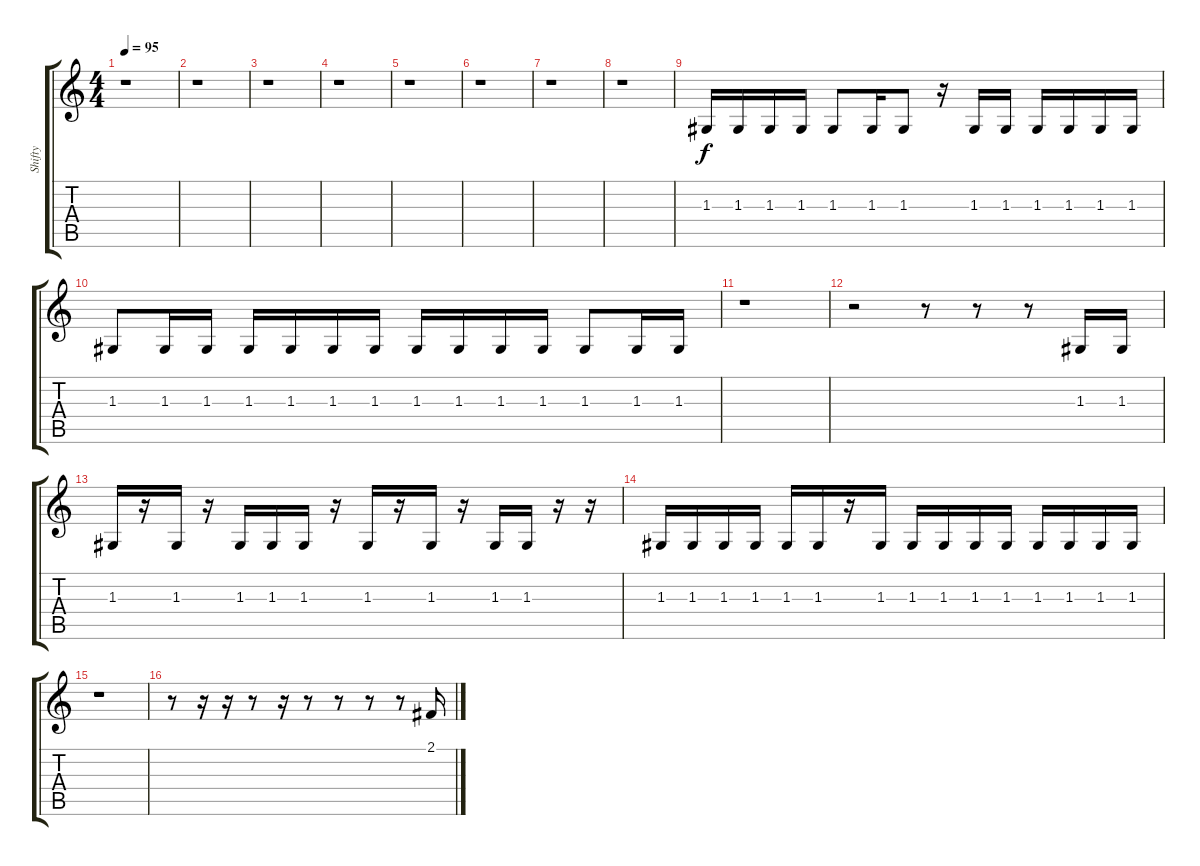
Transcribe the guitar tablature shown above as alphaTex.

\track ("Shifty" "Shifty") {instrument lead1square}
\staff {score tabs}
\tuning (E4 B3 G3 D3 A2 E2) {hide}
\ts (4 4)
\tempo 95
\clef g2
\ks c
r.1{dy f instrument lead1square} |
r.1 |
r.1 |
r.1 |
r.1 |
r.1 |
r.1 |
r.1 |
1.3.16 1.3.16 1.3.16 1.3.16 1.3.8 1.3.16 1.3.8 r.16 1.3.16 1.3.16 1.3.16 1.3.16 1.3.16 1.3.16 |
1.3.8 1.3.16 1.3.16 1.3.16 1.3.16 1.3.16 1.3.16 1.3.16 1.3.16 1.3.16 1.3.16 1.3.8 1.3.16 1.3.16 |
r.1 |
r.2 r.8 r.8 r.8 1.3.16 1.3.16 |
1.3.16 r.16 1.3.16 r.16 1.3.16 1.3.16 1.3.16 r.16 1.3.16 r.16 1.3.16 r.16 1.3.16 1.3.16 r.16 r.16 |
1.3.16 1.3.16 1.3.16 1.3.16 1.3.16 1.3.16 r.16 1.3.16 1.3.16 1.3.16 1.3.16 1.3.16 1.3.16 1.3.16 1.3.16 1.3.16 |
r.1 |
r.8 r.16 r.16 r.8 r.16 r.8 r.8 r.8 r.8 2.1.16
